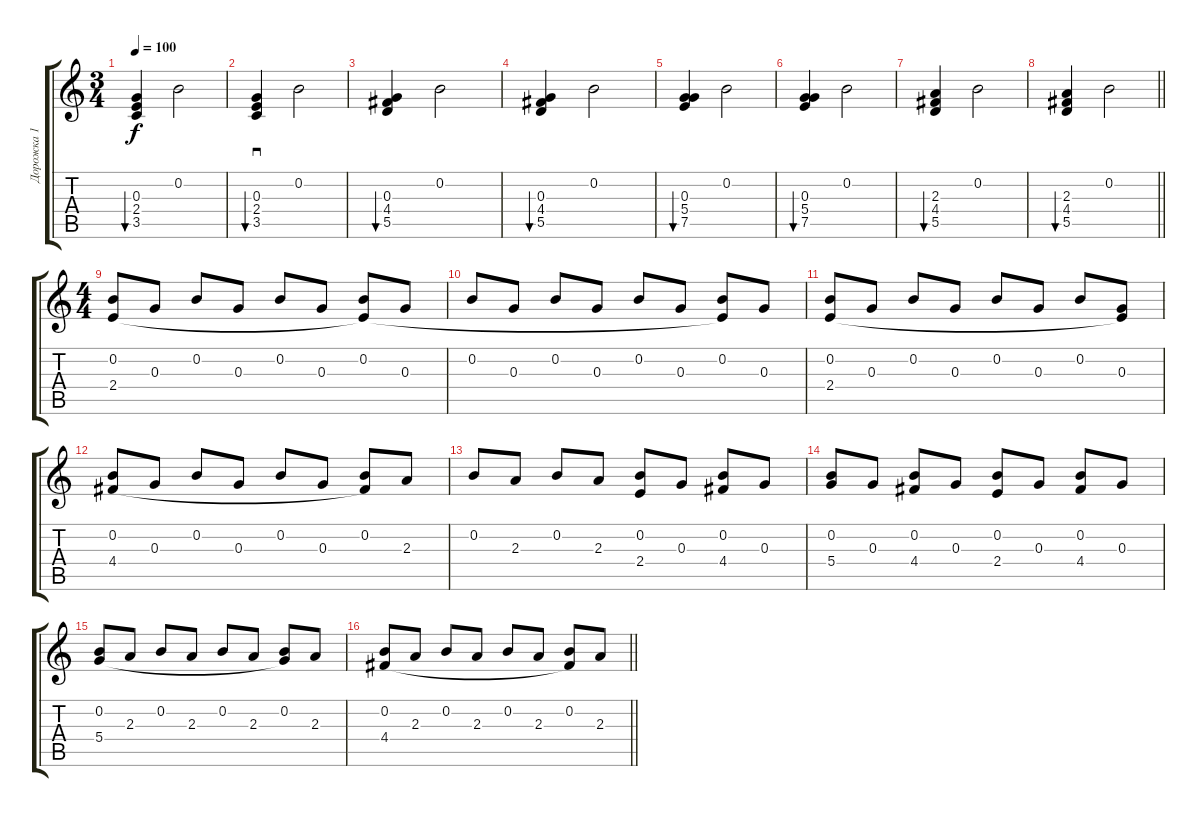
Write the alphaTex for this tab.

\track ("Дорожка 1" "Дорожка 1") {instrument acousticguitarsteel}
\staff {score tabs}
\tuning (E4 B3 G3 D3 A2 E2) {hide}
\ts (3 4)
\tempo 100
\clef g2
\ks c
(0.3 2.4 3.5).4{bu 60 dy f} 0.2.2 |
(0.3 2.4 3.5).4{sd bu 60} 0.2.2 |
(0.3 4.4 5.5).4{bu 60} 0.2.2 |
(0.3 4.4 5.5).4{bu 60} 0.2.2 |
(0.3 5.4 7.5).4{bu 60} 0.2.2 |
(0.3 5.4 7.5).4{bu 60} 0.2.2 |
(2.3 4.4 5.5).4{bu 60} 0.2.2 |
\barLineRight lightlight
(2.3 4.4 5.5).4{bu 60} 0.2.2 |
\ts (4 4)
(0.2 2.4).8 0.3.8 0.2.8 0.3.8 0.2.8 0.3.8 (0.2 2.4{t}).8 0.3.8 |
0.2.8 0.3.8 0.2.8 0.3.8 0.2.8 0.3.8 (0.2 2.4{t}).8 0.3.8 |
(0.2 2.4).8 0.3.8 0.2.8 0.3.8 0.2.8 0.3.8 0.2.8 (0.3 2.4{t}).8 |
(0.2 4.4).8 0.3.8 0.2.8 0.3.8 0.2.8 0.3.8 (0.2 4.4{t}).8 2.3.8 |
0.2.8 2.3.8 0.2.8 2.3.8 (0.2 2.4).8 0.3.8 (0.2 4.4).8 0.3.8 |
(0.2 5.4).8 0.3.8 (0.2 4.4).8 0.3.8 (0.2 2.4).8 0.3.8 (0.2 4.4).8 0.3.8 |
(0.2 5.4).8 2.3.8 0.2.8 2.3.8 0.2.8 2.3.8 (0.2 5.4{t}).8 2.3.8 |
\barLineRight lightlight
(0.2 4.4).8 2.3.8 0.2.8 2.3.8 0.2.8 2.3.8 (0.2 4.4{t}).8 2.3.8
